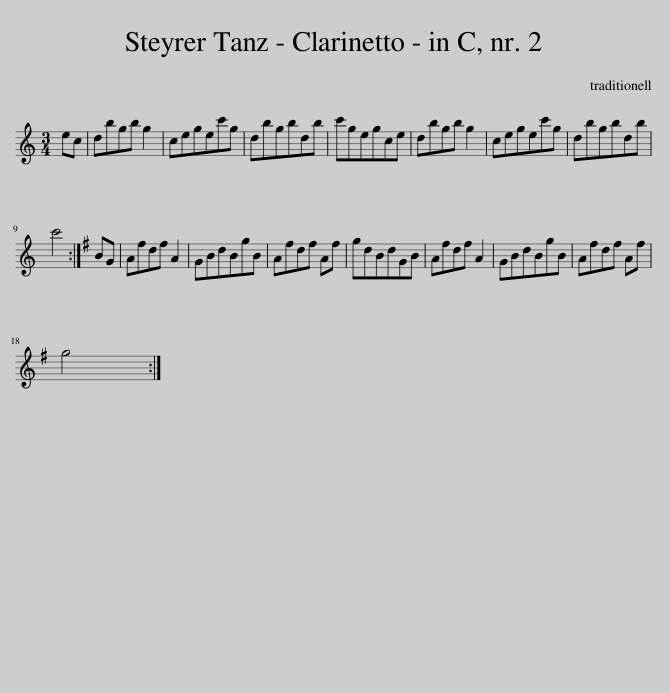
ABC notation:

X:1
L:1/8
M:3/4
I:linebreak $
K:C
V:1 treble
V:1
 ec | dbgb g2 | cegec'g | dbgbdb | c'gegce | %5
 dbgb g2 | cegec'g | dbgbdb |$ c'4 :|[K:G] BG | %10
 Afdf A2 | GBdBgB | Afdf Af | gdBdGB | Afdf A2 | %15
 GBdBgB | Afdf Af |$ g4 :| %18
